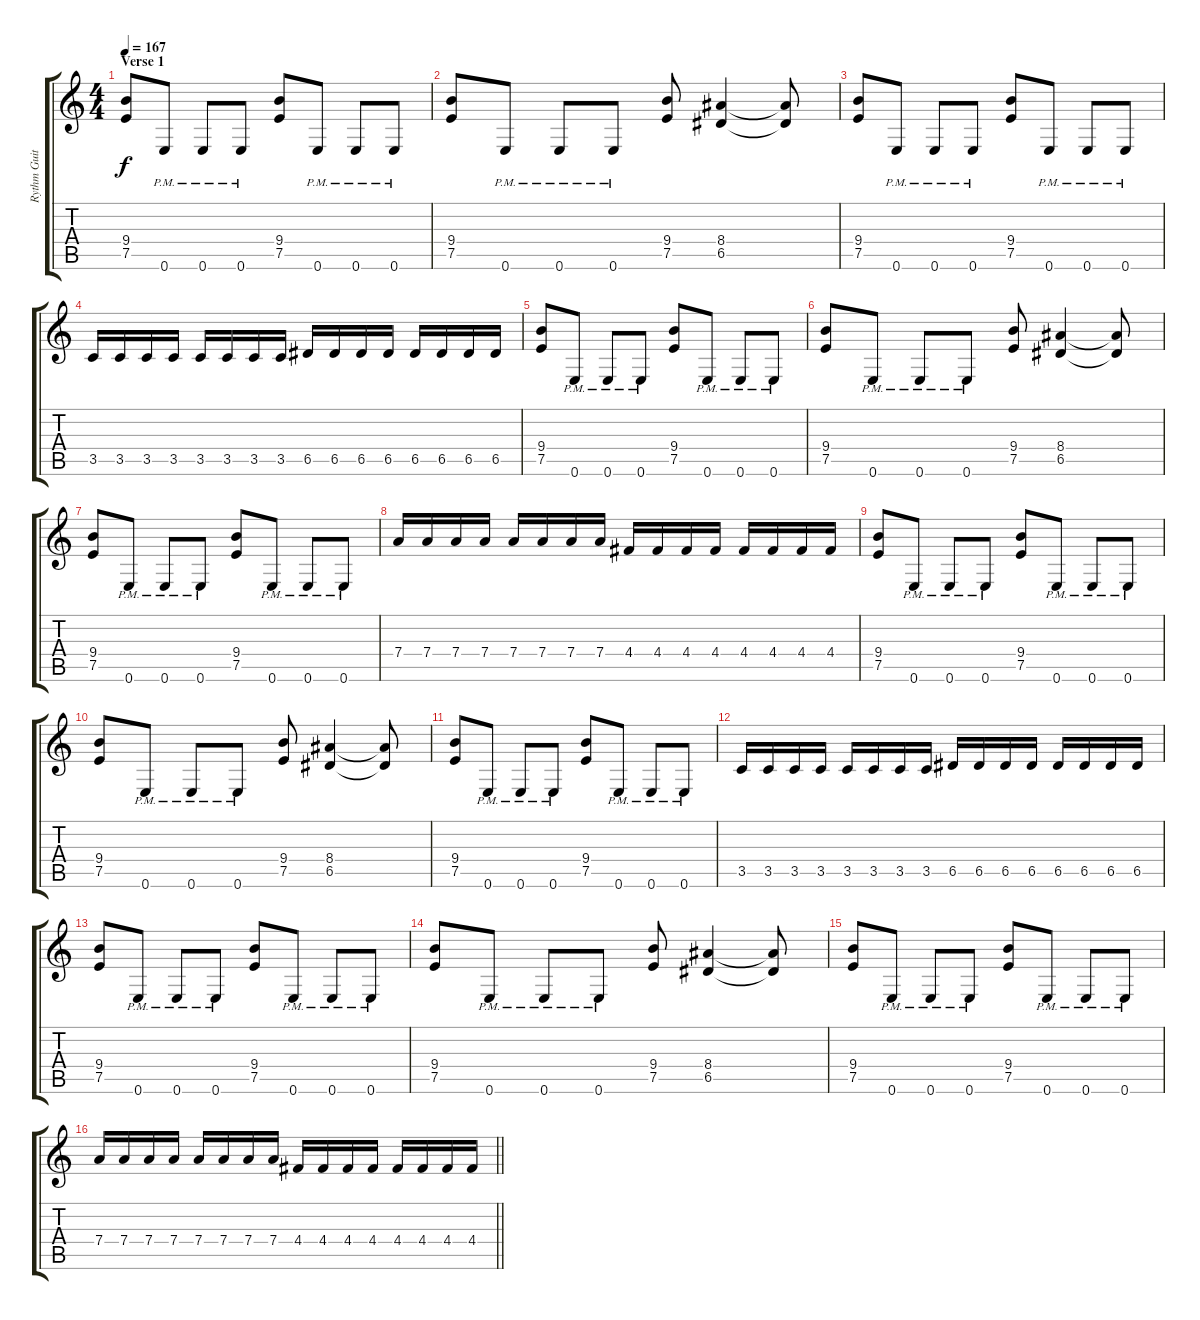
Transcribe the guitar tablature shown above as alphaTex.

\track ("Rythm Guitar" "Rythm Guit") {instrument distortionguitar}
\staff {score tabs}
\tuning (E4 B3 G3 D3 A2 E2) {hide}
\ts (4 4)
\section ("" "Verse 1")
\tempo 167
\clef g2
\ks c
(9.4 7.5).8{dy f} 0.6{pm}.8 0.6{pm}.8 0.6{pm}.8 (9.4 7.5).8 0.6{pm}.8 0.6{pm}.8 0.6{pm}.8 |
(9.4 7.5).8 0.6{pm}.8 0.6{pm}.8 0.6{pm}.8 (9.4 7.5).8 (8.4 6.5).4 (8.4{t} 6.5{t}).8 |
(9.4 7.5).8 0.6{pm}.8 0.6{pm}.8 0.6{pm}.8 (9.4 7.5).8 0.6{pm}.8 0.6{pm}.8 0.6{pm}.8 |
3.5.16 3.5.16 3.5.16 3.5.16 3.5.16 3.5.16 3.5.16 3.5.16 6.5.16 6.5.16 6.5.16 6.5.16 6.5.16 6.5.16 6.5.16 6.5.16 |
(9.4 7.5).8 0.6{pm}.8 0.6{pm}.8 0.6{pm}.8 (9.4 7.5).8 0.6{pm}.8 0.6{pm}.8 0.6{pm}.8 |
(9.4 7.5).8 0.6{pm}.8 0.6{pm}.8 0.6{pm}.8 (9.4 7.5).8 (8.4 6.5).4 (8.4{t} 6.5{t}).8 |
(9.4 7.5).8 0.6{pm}.8 0.6{pm}.8 0.6{pm}.8 (9.4 7.5).8 0.6{pm}.8 0.6{pm}.8 0.6{pm}.8 |
7.4.16 7.4.16 7.4.16 7.4.16 7.4.16 7.4.16 7.4.16 7.4.16 4.4.16 4.4.16 4.4.16 4.4.16 4.4.16 4.4.16 4.4.16 4.4.16 |
(9.4 7.5).8 0.6{pm}.8 0.6{pm}.8 0.6{pm}.8 (9.4 7.5).8 0.6{pm}.8 0.6{pm}.8 0.6{pm}.8 |
(9.4 7.5).8 0.6{pm}.8 0.6{pm}.8 0.6{pm}.8 (9.4 7.5).8 (8.4 6.5).4 (8.4{t} 6.5{t}).8 |
(9.4 7.5).8 0.6{pm}.8 0.6{pm}.8 0.6{pm}.8 (9.4 7.5).8 0.6{pm}.8 0.6{pm}.8 0.6{pm}.8 |
3.5.16 3.5.16 3.5.16 3.5.16 3.5.16 3.5.16 3.5.16 3.5.16 6.5.16 6.5.16 6.5.16 6.5.16 6.5.16 6.5.16 6.5.16 6.5.16 |
(9.4 7.5).8 0.6{pm}.8 0.6{pm}.8 0.6{pm}.8 (9.4 7.5).8 0.6{pm}.8 0.6{pm}.8 0.6{pm}.8 |
(9.4 7.5).8 0.6{pm}.8 0.6{pm}.8 0.6{pm}.8 (9.4 7.5).8 (8.4 6.5).4 (8.4{t} 6.5{t}).8 |
(9.4 7.5).8 0.6{pm}.8 0.6{pm}.8 0.6{pm}.8 (9.4 7.5).8 0.6{pm}.8 0.6{pm}.8 0.6{pm}.8 |
\barLineRight lightlight
7.4.16 7.4.16 7.4.16 7.4.16 7.4.16 7.4.16 7.4.16 7.4.16 4.4.16 4.4.16 4.4.16 4.4.16 4.4.16 4.4.16 4.4.16 4.4.16
